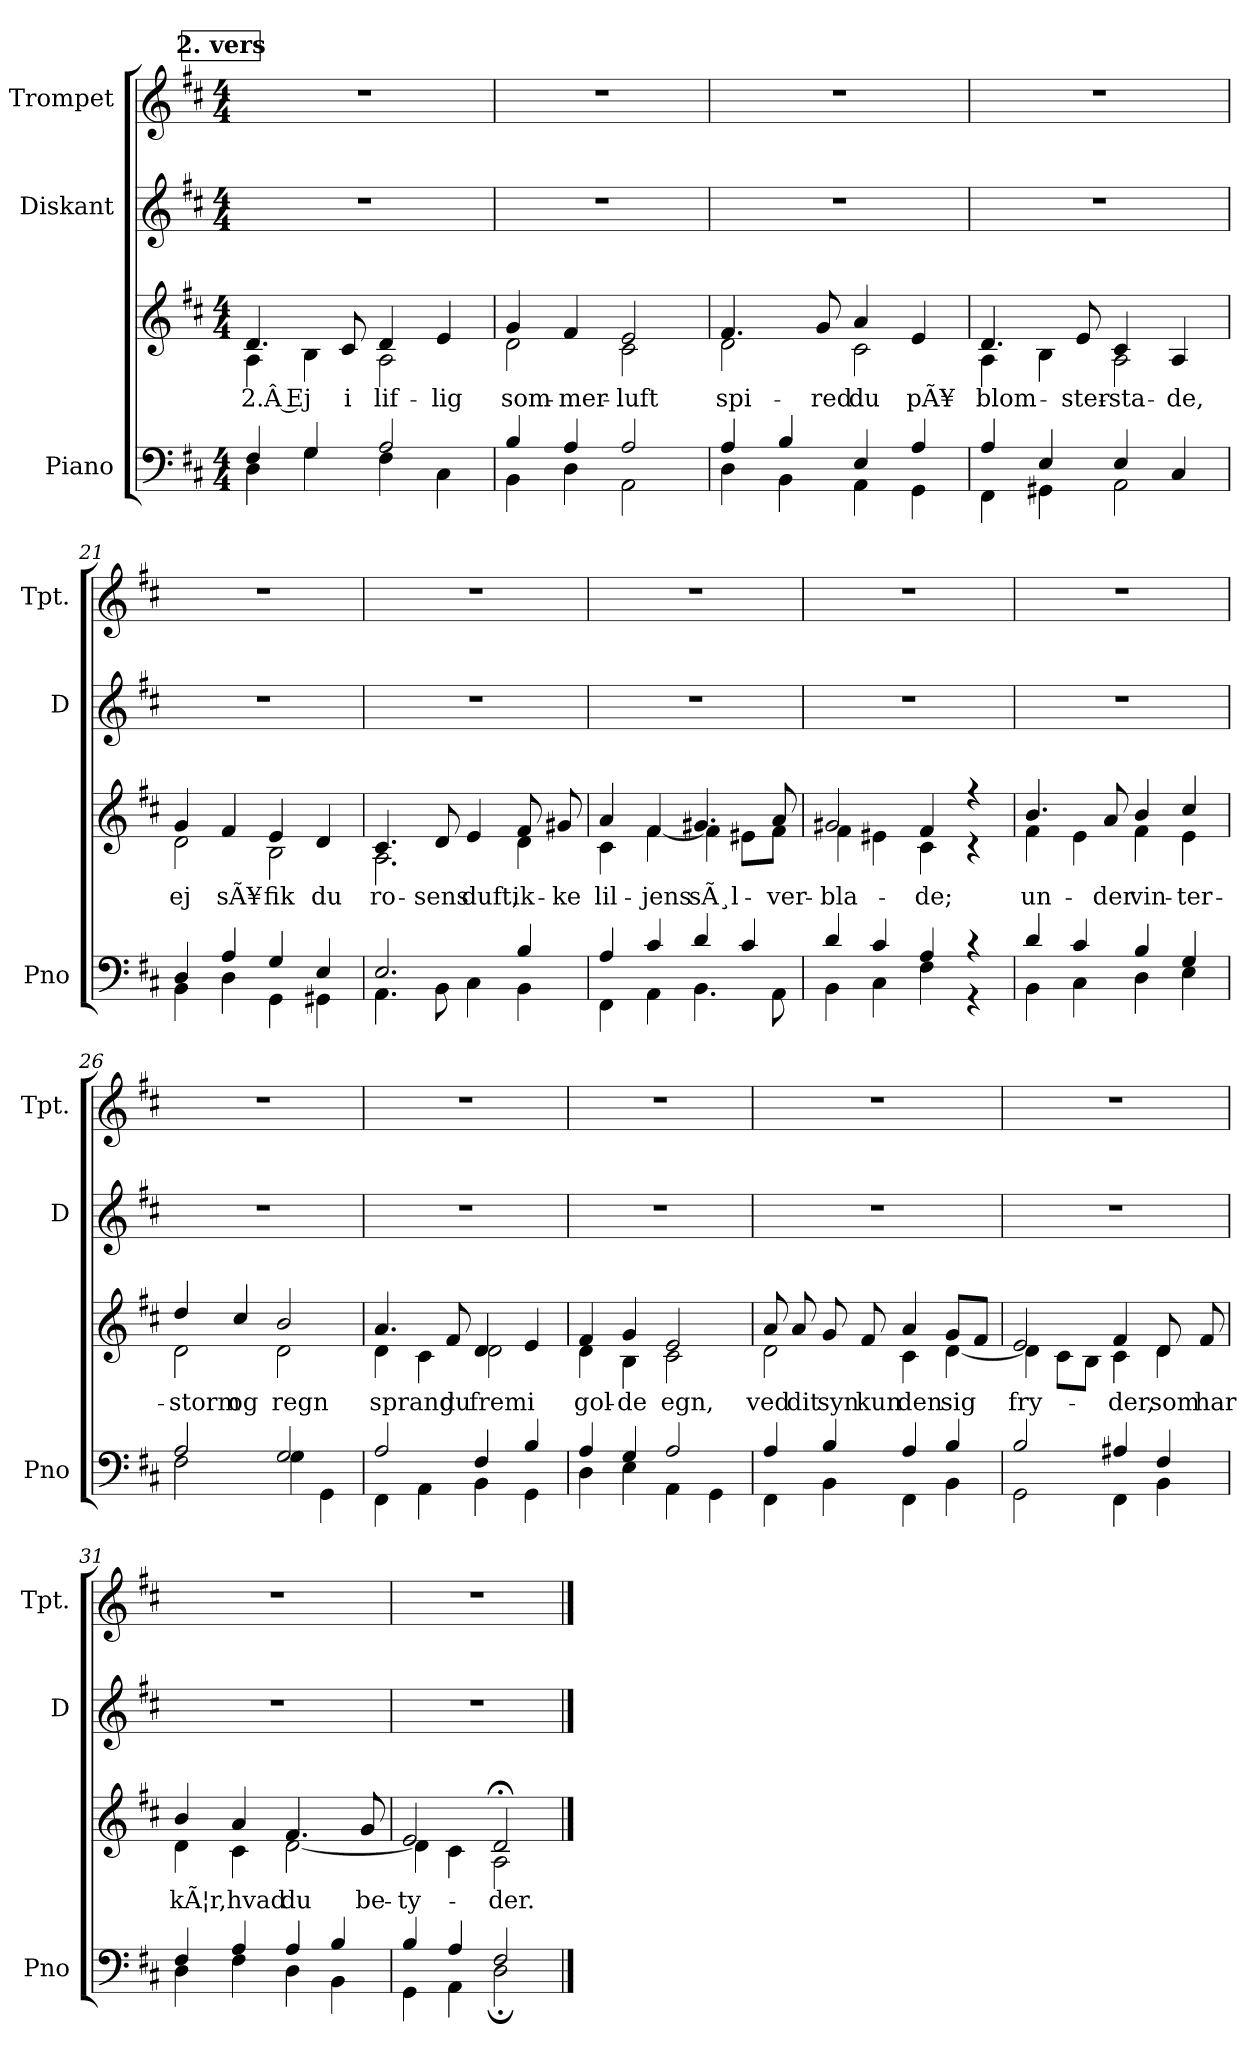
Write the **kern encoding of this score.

**kern	**kern	**text	**kern	**kern
*part3	*part3	*part3	*part2	*part1
*staff4	*staff3	*staff3	*staff2	*staff1
*I"Piano	*	*	*I"Diskant	*I"Trompet
*I'Pno	*	*	*I'D	*I'Tpt.
!!LO:LB:g=z
*clefF4	*clefG2	*	*clefG2	*clefG2
*	*	*	*	*ITrd1c2
*k[f#c#]	*k[f#c#]	*	*k[f#c#]	*k[]
*M4/4	*M4/4	*	*M4/4	*M4/4
!!LO:REH:place=s1:a:B:fs=14:t=2. vers
=17	=17	=17	=17	=17
*^	*	*	*	*
!	!	!	!LO:LY:b	!	!
*	*	*^	*	*	*
4F#/	4D\	4.d/	4A\	2.Â Ej	1r	1r
4G/	4G\	.	4B\	.	.	.
!	!	!	!	!LO:LY:b	!	!
.	.	8c#/	.	i	.	.
!	!	!	!	!LO:LY:b	!	!
2A/	4F#\	4d/	2A\	lif-	.	.
!	!	!	!	!LO:LY:b	!	!
.	4C#\	4e/	.	-lig	.	.
=18	=18	=18	=18	=18	=18	=18
!	!	!	!	!LO:LY:b	!	!
4B/	4BB\	4g/	2d\	som-	1r	1r
!	!	!	!	!LO:LY:b	!	!
4A/	4D\	4f#/	.	-mer-	.	.
!	!	!	!	!LO:LY:b	!	!
2A/	2AA\	2e/	2c#\	-luft	.	.
=19	=19	=19	=19	=19	=19	=19
!	!	!	!	!LO:LY:b	!	!
4A/	4D\	4.f#/	2d\	spi-	1r	1r
4B/	4BB\	.	.	.	.	.
!	!	!	!	!LO:LY:b	!	!
.	.	8g/	.	-red	.	.
!	!	!	!	!LO:LY:b	!	!
4E/	4AA\	4a/	2c#\	du	.	.
!	!	!	!	!LO:LY:b	!	!
4A/	4GG\	4e/	.	pÃ¥	.	.
=20	=20	=20	=20	=20	=20	=20
!	!	!	!	!LO:LY:b	!	!
4A/	4FF#\	4.d/	4A\	blom-	1r	1r
4E/	4GG#X\	.	4B\	.	.	.
!	!	!	!	!LO:LY:b	!	!
.	.	8e/	.	-ster-	.	.
!	!	!	!	!LO:LY:b	!	!
4E/	2AA\	4c#/	2A\	-sta-	.	.
!	!	!	!	!LO:LY:b	!	!
4C#/	.	4A/	.	-de,	.	.
=21	=21	=21	=21	=21	=21	=21
!	!	!	!	!LO:LY:b	!	!
4D/	4BB\	4g/	2d\	ej	1r	1r
!	!	!	!	!LO:LY:b	!	!
4A/	4D\	4f#/	.	sÃ¥	.	.
!	!	!	!	!LO:LY:b	!	!
4G/	4GG\	4e/	2B\	fik	.	.
!	!	!	!	!LO:LY:b	!	!
4E/	4GG#X\	4d/	.	du	.	.
!!LO:LB:g=z
=22	=22	=22	=22	=22	=22	=22
!	!	!	!	!LO:LY:b	!	!
2.E/	4.AA\	4.c#/	2.A\	ro-	1r	1r
!	!	!	!	!LO:LY:b	!	!
.	8BB\	8d/	.	-sens	.	.
!	!	!	!	!LO:LY:b	!	!
.	4C#\	4e/	.	duft,	.	.
!	!	!	!	!LO:LY:b	!	!
4B/	4BB\	8f#/	4d\	ik-	.	.
!	!	!	!	!LO:LY:b	!	!
.	.	8g#X/	.	-ke	.	.
=23	=23	=23	=23	=23	=23	=23
!	!	!	!	!LO:LY:b	!	!
4A/	4FF#\	4a/	4c#\	lil-	1r	1r
!	!	!	!	!LO:LY:b	!	!
4c#/	4AA\	4f#/	[<4f#\	-jens	.	.
!	!	!	!	!LO:LY:b	!	!
4d/	4.BB\	4.g#X/	4f#\]	sÃ¸l-	.	.
4c#/	.	.	8e#X\L	.	.	.
!	!	!	!	!LO:LY:b	!	!
.	8AA\	8a/	8f#\J	-ver-	.	.
=24	=24	=24	=24	=24	=24	=24
!	!	!	!	!LO:LY:b	!	!
4d/	4BB\	2g#X/	4f#\	-bla-	1r	1r
4c#/	4C#\	.	4e#X\	.	.	.
!	!	!	!	!LO:LY:b	!	!
4A/	4F#\	4f#/	4c#\	-de;	.	.
4r	4r	4r	4r	.	.	.
=25	=25	=25	=25	=25	=25	=25
!	!	!	!	!LO:LY:b	!	!
4d/	4BB\	4.b/	4f#\	un-	1r	1r
4c#/	4C#\	.	4e\	.	.	.
!	!	!	!	!LO:LY:b	!	!
.	.	8a/	.	-der	.	.
!	!	!	!	!LO:LY:b	!	!
4B/	4D\	4b/	4f#\	vin-	.	.
!	!	!	!	!LO:LY:b	!	!
4G/	4E\	4cc#/	4e\	-ter-	.	.
!!LO:LB:g=z
=26	=26	=26	=26	=26	=26	=26
!	!	!	!	!LO:LY:b	!	!
2A/	2F#\	4dd/	2d\	-storm	1r	1r
!	!	!	!	!LO:LY:b	!	!
.	.	4cc#/	.	og	.	.
!	!	!	!	!LO:LY:b	!	!
2G/	4G\	2b/	2d\	regn	.	.
.	4GG\	.	.	.	.	.
=27	=27	=27	=27	=27	=27	=27
!	!	!	!	!LO:LY:b	!	!
2A/	4FF#\	4.a/	4d\	sprang	1r	1r
.	4AA\	.	4c#\	.	.	.
!	!	!	!	!LO:LY:b	!	!
.	.	8f#/	.	du	.	.
!	!	!	!	!LO:LY:b	!	!
4F#/	4BB\	4d/	2d\	frem	.	.
!	!	!	!	!LO:LY:b	!	!
4B/	4GG\	4e/	.	i	.	.
=28	=28	=28	=28	=28	=28	=28
!	!	!	!	!LO:LY:b	!	!
4A/	4D\	4f#/	4d\	gol-	1r	1r
!	!	!	!	!LO:LY:b	!	!
4G/	4E\	4g/	4B\	-de	.	.
!	!	!	!	!LO:LY:b	!	!
2A/	4AA\	2e/	2c#\	egn,	.	.
.	4GG\	.	.	.	.	.
=29	=29	=29	=29	=29	=29	=29
!	!	!	!	!LO:LY:b	!	!
4A/	4FF#\	8a/	2d\	ved	1r	1r
!	!	!	!	!LO:LY:b	!	!
.	.	8a/	.	dit	.	.
!	!	!	!	!LO:LY:b	!	!
4B/	4BB\	8g/	.	syn	.	.
!	!	!	!	!LO:LY:b	!	!
.	.	8f#/	.	kun	.	.
!	!	!	!	!LO:LY:b	!	!
4A/	4FF#\	4a/	4c#\	den	.	.
!	!	!	!	!LO:LY:b	!	!
4B/	4BB\	8g/L	[<4d\	sig	.	.
.	.	8f#/J	.	.	.	.
!!LO:PB:g=z
=30	=30	=30	=30	=30	=30	=30
!	!	!	!	!LO:LY:b	!	!
2B/	2GG\	2e/	4d\]	fry-	1r	1r
.	.	.	8c#\L	.	.	.
.	.	.	8B\J	.	.	.
!	!	!	!	!LO:LY:b	!	!
4A#X/	4FF#\	4f#/	4c#\	-der,	.	.
!	!	!	!	!LO:LY:b	!	!
4F#/	4BB\	8d/	4d\	som	.	.
!	!	!	!	!LO:LY:b	!	!
.	.	8f#/	.	har	.	.
=31	=31	=31	=31	=31	=31	=31
!	!	!	!	!LO:LY:b	!	!
4F#/	4D\	4b/	4d\	kÃ¦r,	1r	1r
!	!	!	!	!LO:LY:b	!	!
4A/	4F#\	4a/	4c#\	hvad	.	.
!	!	!	!	!LO:LY:b	!	!
4A/	4D\	4.f#/	[<2d\	du	.	.
4B/	4BB\	.	.	.	.	.
!	!	!	!	!LO:LY:b	!	!
.	.	8g/	.	be-	.	.
=32	=32	=32	=32	=32	=32	=32
!	!	!	!	!LO:LY:b	!	!
4B/	4GG\	2e/	4d\]	-ty-	1r	1r
4A/	4AA\	.	4c#\	.	.	.
!	!	!	!	!LO:LY:b	!	!
2F#/	2D;\	2d;</	2A\	-der.	.	.
*v	*v	*	*	*	*	*
*	*v	*v	*	*	*
==	==	==	==	==
*-	*-	*-	*-	*-
